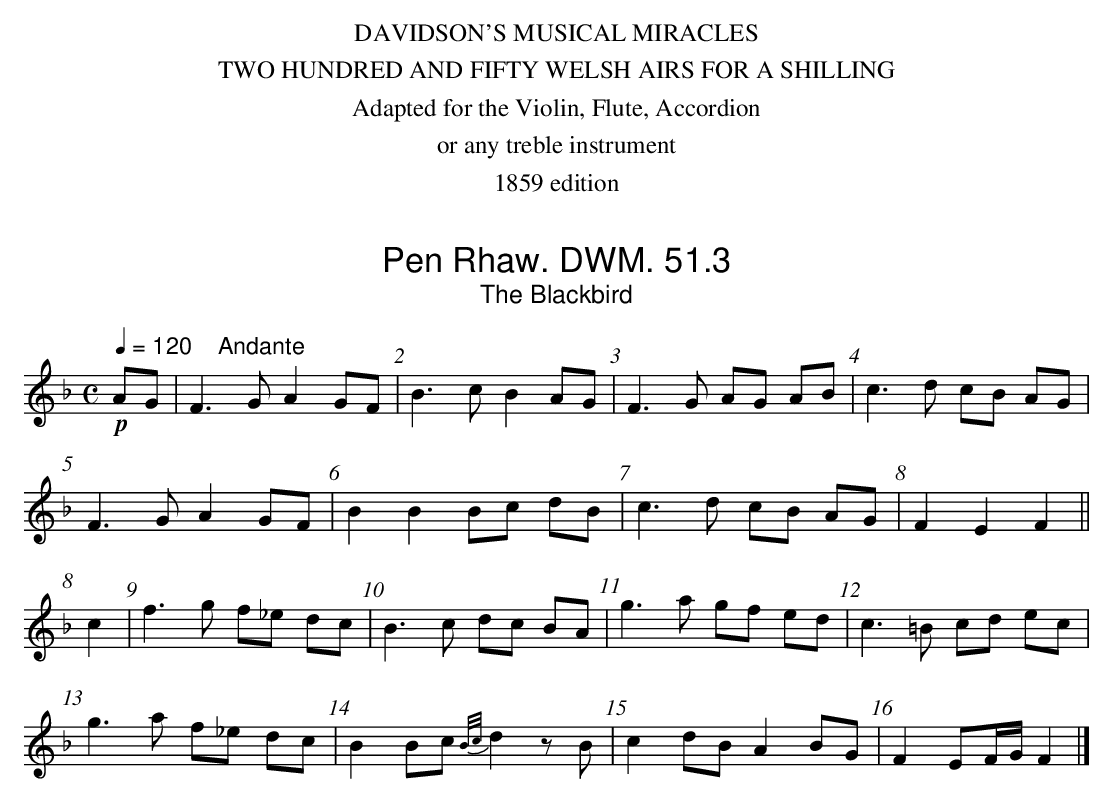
X:1
T:Pen Rhaw. DWM. 51.3
T:Blackbird, The
M:C
L:1/8
Q:1/4=120 "    Andante"
K:F
!p!AG|F3G A2 GF|B3c B2 AG|F3G AG AB|c3d cB AG|
F3G A2 GF|B2B2 Bc dB|c3d cB AG|F2E2F2||
c2|f3g f_e dc|B3c dc BA|g3a gf ed|c3=B cd ec|
g3a f_e dc|B2 Bc {B/c/}d2 zB|c2 dB A2 BG|F2 EF/G/ F2|]
